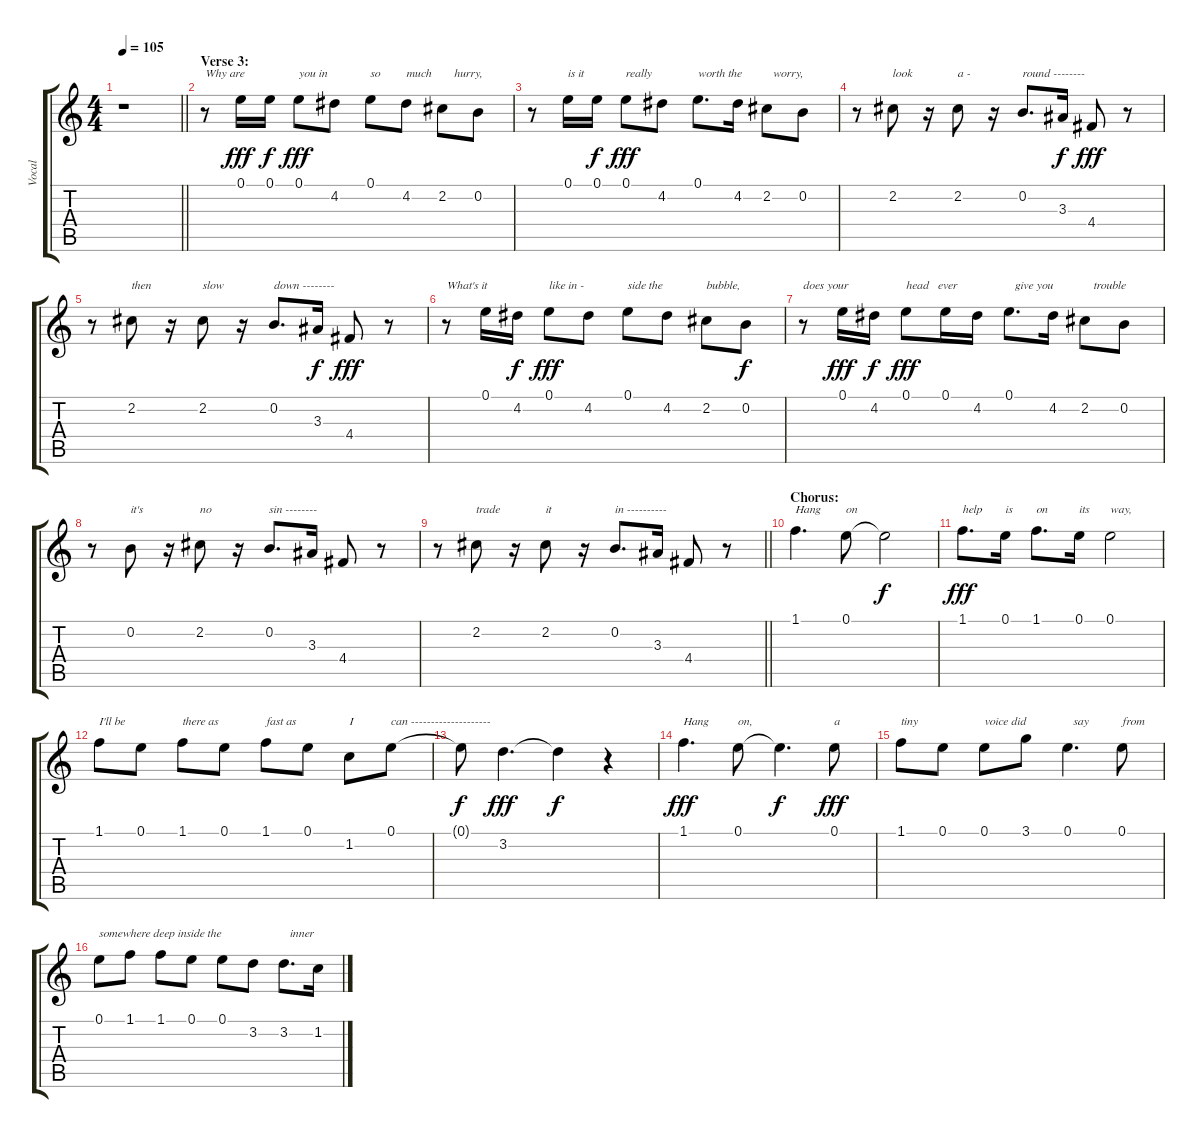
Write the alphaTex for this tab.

\track ("Vocal" "Vocal") {instrument slapbass1}
\staff {score tabs}
\tuning (E4 B3 G3 D3 A2 E2) {hide}
\ts (4 4)
\tempo 105
\clef g2
\barLineRight lightlight
\ks c
r.1{dy fff} |
\section ("" "Verse 3:")
r.8{txt "Why are"} 0.1.16 0.1.16{dy f} 0.1.8{txt "you in" dy fff} 4.2.8 0.1.8{txt "so"} 4.2.8{txt "much"} 2.2.8{txt "    hurry,"} 0.2.8 |
r.8 0.1.16{txt "is it"} 0.1.16{dy f} 0.1.8{txt "really" dy fff} 4.2.8 0.1.8{d txt "worth the"} 4.2.16 2.2.8{txt "  worry,"} 0.2.8 |
r.8 2.2.8{txt "look"} r.16 2.2.8{txt "a -"} r.16 0.2.8{d txt "round --------"} 3.3.16{dy f} 4.4.8{dy fff} r.8 |
r.8 2.2.8{txt "then"} r.16 2.2.8{txt "slow"} r.16 0.2.8{d txt "down --------"} 3.3.16{dy f} 4.4.8{dy fff} r.8 |
r.8{txt "What's it"} 0.1.16 4.2.16{dy f} 0.1.8{txt "like in -" dy fff} 4.2.8 0.1.8{txt "side the"} 4.2.8 2.2.8{txt "bubble,"} 0.2.8{dy f} |
r.8{txt "does your"} 0.1.16{dy fff} 4.2.16{dy f} 0.1.8{txt "head   ever" dy fff} 0.1.16 4.2.16 0.1.8{d txt "  give you"} 4.2.16 2.2.8{txt "   trouble"} 0.2.8 |
r.8 0.2.8{txt "it's"} r.16 2.2.8{txt "no"} r.16 0.2.8{d txt "sin --------"} 3.3.16 4.4.8 r.8 |
\barLineRight lightlight
r.8 2.2.8{txt "trade"} r.16 2.2.8{txt "it"} r.16 0.2.8{d txt "in ----------"} 3.3.16 4.4.8 r.8 |
\section ("" "Chorus:")
1.1.4{d txt "Hang"} 0.1.8{txt "on"} 0.1{t}.2{dy f} |
1.1.8{d txt "help" dy fff} 0.1.16{txt "is"} 1.1.8{d txt "on"} 0.1.16{txt "its"} 0.1.2{txt "way,"} |
1.1.8{txt "I'll be"} 0.1.8 1.1.8{txt "there as"} 0.1.8 1.1.8{txt "fast as"} 0.1.8 1.2.8{txt "I"} 0.1.8{txt "can --------------------"} |
0.1{t}.8{dy f} 3.2.4{d dy fff} 3.2{t}.4{dy f} r.4 |
1.1.4{d txt "Hang" dy fff} 0.1.8{txt "on,"} 0.1{t}.4{d dy f} 0.1.8{txt "a" dy fff} |
1.1.8{txt "tiny"} 0.1.8 0.1.8{txt "voice did"} 3.1.8 0.1.4{d txt "  say"} 0.1.8{txt "from"} |
0.1.8{txt "somewhere deep inside the"} 1.1.8 1.1.8 0.1.8 0.1.8 3.2.8 3.2.8{d txt "  inner"} 1.2.16
